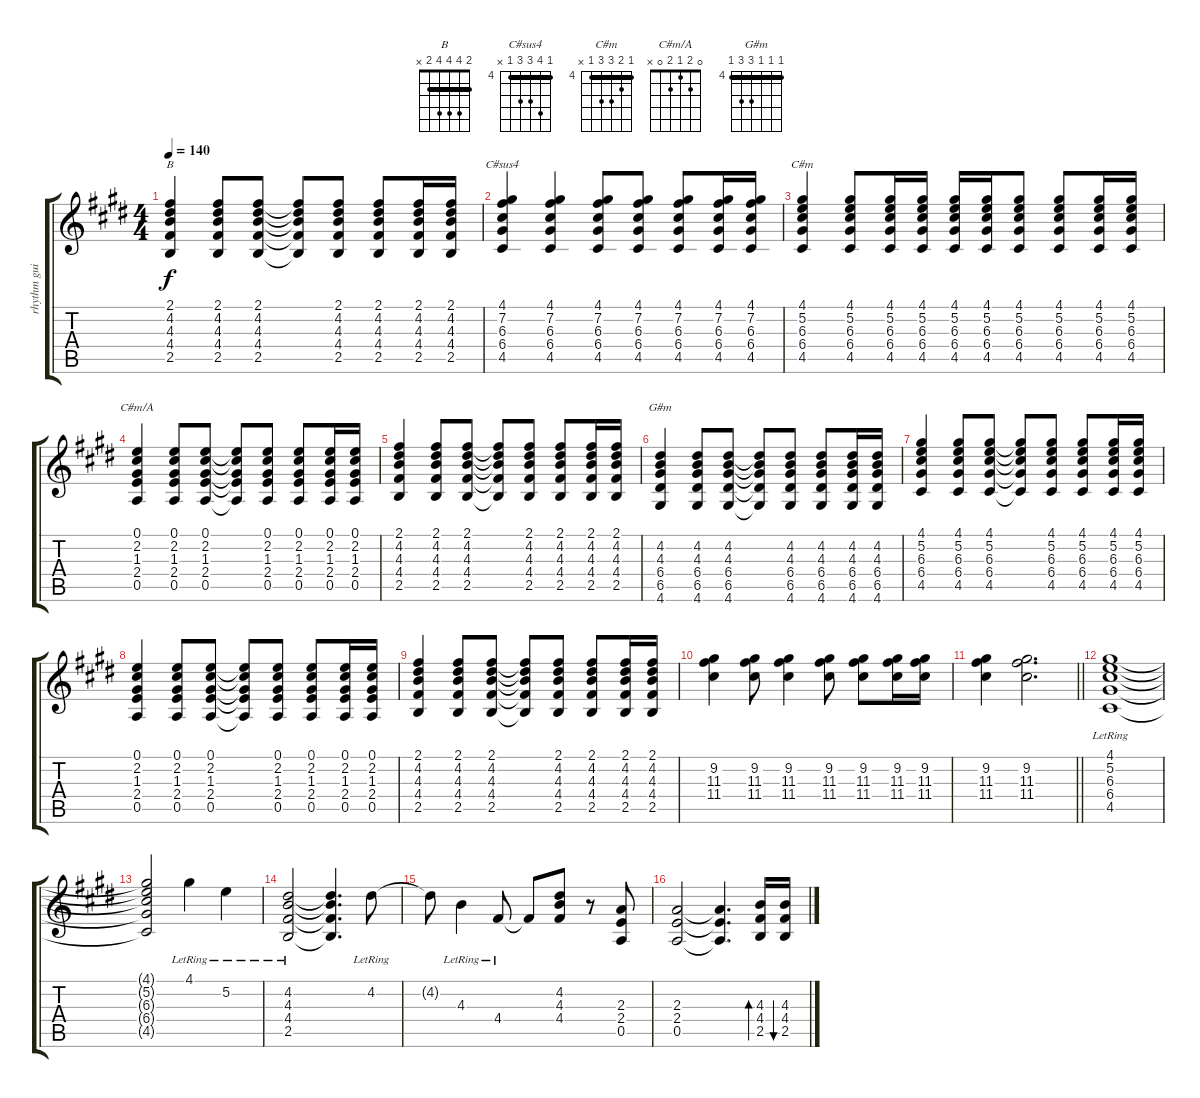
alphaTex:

\track ("rhythm guitar" "rhythm gui") {instrument distortionguitar}
\staff {score tabs}
\tuning (E4 B3 G3 D3 A2 E2) {hide}
\chord ("B" 2 4 4 4 2 x) {barre 2}
\chord ("C#sus4" 4 7 6 6 4 x) {firstfret 4 barre 4}
\chord ("C#m" 4 5 6 6 4 x) {firstfret 4 barre 4}
\chord ("C#m/A" 0 2 1 2 0 x)
\chord ("G#m" 4 4 4 6 6 4) {firstfret 4 barre 4}
\ts (4 4)
\tempo 140
\clef g2
\ks e
(2.1 4.2 4.3 4.4 2.5).4{ch "B" dy f} (2.1 4.2 4.3 4.4 2.5).8 (2.1 4.2 4.3 4.4 2.5).8 (2.1{t} 4.2{t} 4.3{t} 4.4{t} 2.5{t}).8 (2.1 4.2 4.3 4.4 2.5).8 (2.1 4.2 4.3 4.4 2.5).8 (2.1 4.2 4.3 4.4 2.5).16 (2.1 4.2 4.3 4.4 2.5).16 |
(4.1 7.2 6.3 6.4 4.5).4{ch "C#sus4"} (4.1 7.2 6.3 6.4 4.5).4 (4.1 7.2 6.3 6.4 4.5).8 (4.1 7.2 6.3 6.4 4.5).8 (4.1 7.2 6.3 6.4 4.5).8 (4.1 7.2 6.3 6.4 4.5).16 (4.1 7.2 6.3 6.4 4.5).16 |
(4.1 5.2 6.3 6.4 4.5).4{ch "C#m"} (4.1 5.2 6.3 6.4 4.5).8 (4.1 5.2 6.3 6.4 4.5).16 (4.1 5.2 6.3 6.4 4.5).16 (4.1 5.2 6.3 6.4 4.5).16 (4.1 5.2 6.3 6.4 4.5).16 (4.1 5.2 6.3 6.4 4.5).8 (4.1 5.2 6.3 6.4 4.5).8 (4.1 5.2 6.3 6.4 4.5).16 (4.1 5.2 6.3 6.4 4.5).16 |
(0.1 2.2 1.3 2.4 0.5).4{ch "C#m/A"} (0.1 2.2 1.3 2.4 0.5).8 (0.1 2.2 1.3 2.4 0.5).8 (0.1{t} 2.2{t} 1.3{t} 2.4{t} 0.5{t}).8 (0.1 2.2 1.3 2.4 0.5).8 (0.1 2.2 1.3 2.4 0.5).8 (0.1 2.2 1.3 2.4 0.5).16 (0.1 2.2 1.3 2.4 0.5).16 |
(2.1 4.2 4.3 4.4 2.5).4 (2.1 4.2 4.3 4.4 2.5).8 (2.1 4.2 4.3 4.4 2.5).8 (2.1{t} 4.2{t} 4.3{t} 4.4{t} 2.5{t}).8 (2.1 4.2 4.3 4.4 2.5).8 (2.1 4.2 4.3 4.4 2.5).8 (2.1 4.2 4.3 4.4 2.5).16 (2.1 4.2 4.3 4.4 2.5).16 |
(4.2 4.3 6.4 6.5 4.6).4{ch "G#m"} (4.2 4.3 6.4 6.5 4.6).8 (4.2 4.3 6.4 6.5 4.6).8 (4.2{t} 4.3{t} 6.4{t} 6.5{t} 4.6{t}).8 (4.2 4.3 6.4 6.5 4.6).8 (4.2 4.3 6.4 6.5 4.6).8 (4.2 4.3 6.4 6.5 4.6).16 (4.2 4.3 6.4 6.5 4.6).16 |
(4.1 5.2 6.3 6.4 4.5).4 (4.1 5.2 6.3 6.4 4.5).8 (4.1 5.2 6.3 6.4 4.5).8 (4.1{t} 5.2{t} 6.3{t} 6.4{t} 4.5{t}).8 (4.1 5.2 6.3 6.4 4.5).8 (4.1 5.2 6.3 6.4 4.5).8 (4.1 5.2 6.3 6.4 4.5).16 (4.1 5.2 6.3 6.4 4.5).16 |
(0.1 2.2 1.3 2.4 0.5).4 (0.1 2.2 1.3 2.4 0.5).8 (0.1 2.2 1.3 2.4 0.5).8 (0.1{t} 2.2{t} 1.3{t} 2.4{t} 0.5{t}).8 (0.1 2.2 1.3 2.4 0.5).8 (0.1 2.2 1.3 2.4 0.5).8 (0.1 2.2 1.3 2.4 0.5).16 (0.1 2.2 1.3 2.4 0.5).16 |
(2.1 4.2 4.3 4.4 2.5).4 (2.1 4.2 4.3 4.4 2.5).8 (2.1 4.2 4.3 4.4 2.5).8 (2.1{t} 4.2{t} 4.3{t} 4.4{t} 2.5{t}).8 (2.1 4.2 4.3 4.4 2.5).8 (2.1 4.2 4.3 4.4 2.5).8 (2.1 4.2 4.3 4.4 2.5).16 (2.1 4.2 4.3 4.4 2.5).16 |
(9.2 11.3 11.4).4 (9.2 11.3 11.4).8 (9.2 11.3 11.4).4 (9.2 11.3 11.4).8 (9.2 11.3 11.4).8 (9.2 11.3 11.4).16 (9.2 11.3 11.4).16 |
\barLineRight lightlight
(9.2 11.3 11.4).4 (9.2 11.3 11.4).2{d} |
(4.1{lr} 5.2 6.3 6.4 4.5).1 |
(4.1{t} 5.2{t} 6.3{t} 6.4{t} 4.5{t}).2 4.1{lr}.4 5.2{lr}.4 |
(4.2 4.3{lr} 4.4 2.5).2 (4.2{t} 4.3{t} 4.4{t} 2.5{t}).4{d} 4.2{lr}.8 |
4.2{t}.8 4.3{lr}.4 4.4{lr}.8 4.4{t}.8 (4.2 4.3 4.4).8 r.8 (2.3 2.4 0.5).8 |
(2.3 2.4 0.5).2 (2.3{t} 2.4{t} 0.5{t}).4{d} (4.3 4.4 2.5).16{bd 240} (4.3 4.4 2.5).16{bu 480}
